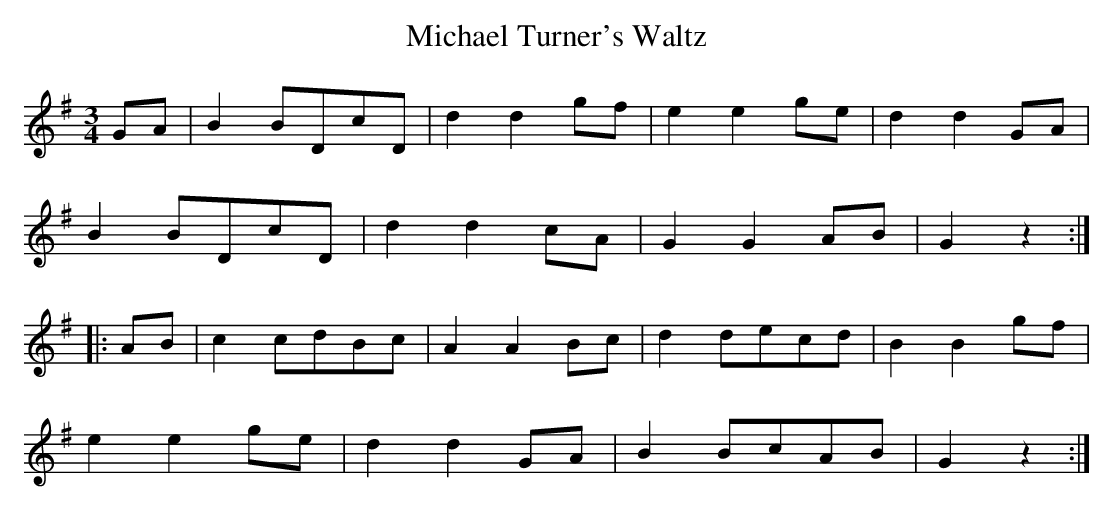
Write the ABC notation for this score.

X:1
T:Michael Turner's Waltz
M:3/4
L:1/8
K:G
GA|B2BDcD|d2d2gf|e2e2ge|d2d2GA|
B2BDcD|d2d2cA|G2G2AB|G2z2:|
|:AB|c2cdBc|A2A2Bc|d2decd|B2B2gf|
e2e2ge|d2d2GA|B2BcAB|G2z2:|
